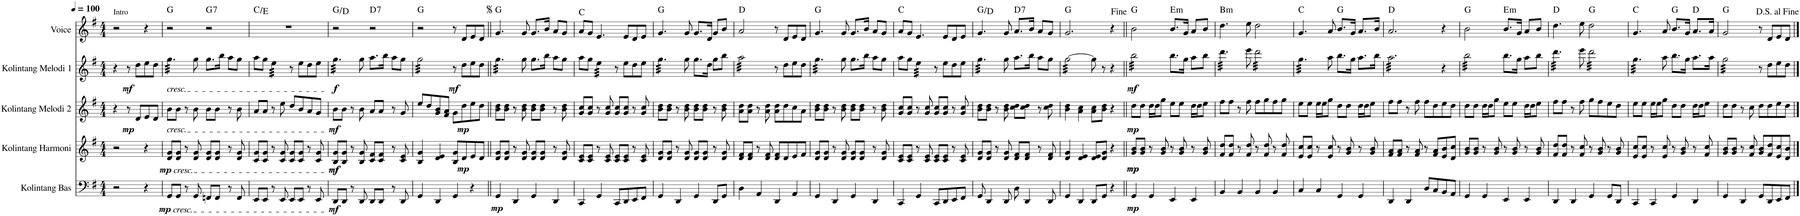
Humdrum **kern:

**kern	**dynam	**kern	**dynam	**kern	**dynam	**kern	**dynam	**kern	**harte
*part5	*part5	*part4	*part4	*part3	*part3	*part2	*part2	*part1	*part1
*staff5	*staff5	*staff4	*staff4	*staff3	*staff3	*staff2	*staff2	*staff1	*
*I"Kolintang Bas	*	*I"Kolintang Harmoni	*	*I"Kolintang Melodi 2	*	*I"Kolintang Melodi 1	*	*I"Voice	*
*I'Kol. Bas	*	*I'Kol. Harmoni	*	*I'Kol. Melodi 2	*	*I'Kol. Melodi 1	*	*I'Vo.	*
*clefF4	*	*clefG2	*	*clefG2	*	*clefG2	*	*clefG2	*
*k[f#]	*	*k[f#]	*	*k[f#]	*	*k[f#]	*	*k[f#]	*
*M4/4	*	*M4/4	*	*M4/4	*	*M4/4	*	*M4/4	*
*MM100	*	*MM100	*	*MM100	*	*MM100	*	*MM100	*
=1	=1	=1	=1	=1	=1	=1	=1	=1	=1
!	!	!	!	!	!	!	!	!LO:TX:a:t=Intro	!
2r	.	2r	.	4r	.	4r	.	2r	.
!	!	!	!	!	!LO:DY:b	!	!LO:DY:b	!	!
.	.	.	.	8r	mp	8r	mf	.	.
.	.	.	.	8d/L	.	8dd\L	.	.	.
4r	.	4r	.	8e/	.	8ee\	.	4r	.
.	.	.	.	8d/J	.	8dd\J	.	.	.
=2	=2	=2	=2	=2	=2	=2	=2	=2	=2
!	!	!	!	!	!	!LO:TX:b:i:t=cresc.	!	!	!
!	!	!	!	!LO:TX:b:i:t=cresc.	!	!	!	!	!
!	!	!LO:TX:b:i:t=cresc.	!	!	!	!	!	!	!
!LO:TX:b:i:t=cresc.	!	!	!	!	!	!	!	!	!
!	!LO:DY:b	!	!LO:DY:b	!	!	!	!	!	!
*	*	*	*	*	*	*tremolo	*	*	*
8GG/L	mp	8d/ 8g/L	mp	8b\L	.	32gg\LLL	.	2r	G:maj
.	.	.	.	.	.	32gg\	.	.	.
.	.	.	.	.	.	32gg\	.	.	.
.	.	.	.	.	.	32gg\	.	.	.
8GG/J	.	8d/ 8g/J	.	8b\J	.	32gg\	.	.	.
.	.	.	.	.	.	32gg\	.	.	.
.	.	.	.	.	.	32gg\	.	.	.
.	.	.	.	.	.	32gg\	.	.	.
8r	.	8r	.	8r	.	32gg\	.	.	.
.	.	.	.	.	.	32gg\	.	.	.
.	.	.	.	.	.	32gg\	.	.	.
.	.	.	.	.	.	32gg\JJJ	.	.	.
*	*	*	*	*	*	*Xtremolo	*	*	*
8GG/	.	8d/ 8g/	.	8b\	.	8gg\	.	.	.
!	!	!	!	!	!	!	!	!	!LO:H:kt=7
8FFn/L	.	8d/ 8g/L	.	8b\L	.	8.gg\L	.	2r	G:7
8FF/J	.	8d/ 8g/J	.	8b\J	.	.	.	.	.
.	.	.	.	.	.	16bb\Jk	.	.	.
8r	.	8r	.	8r	.	8aa\L	.	.	.
8FF/	.	8d/ 8g/	.	8b\	.	8gg\J	.	.	.
=3	=3	=3	=3	=3	=3	=3	=3	=3	=3
8EE/L	.	8c/ 8g/L	.	8a/L	.	8aa\L	.	1r	C:maj/3
8EE/J	.	8c/ 8g/J	.	8a/J	.	8gg\J	.	.	.
*	*	*	*	*	*	*tremolo	*	*	*
8r	.	8r	.	8r	.	32ee\LLL	.	.	.
.	.	.	.	.	.	32ee\	.	.	.
.	.	.	.	.	.	32ee\	.	.	.
.	.	.	.	.	.	32ee\	.	.	.
8EE/	.	8c/ 8g/	.	8ee\	.	32ee\	.	.	.
.	.	.	.	.	.	32ee\	.	.	.
.	.	.	.	.	.	32ee\	.	.	.
.	.	.	.	.	.	32ee\JJJ	.	.	.
*	*	*	*	*	*	*Xtremolo	*	*	*
8EE/L	.	8c/ 8g/L	.	8dd/L	.	8r	.	.	.
8EE/J	.	8c/ 8g/J	.	8b/	.	8ee\L	.	.	.
8r	.	8r	.	8a/	.	8dd\	.	.	.
8EE/	.	8c/ 8g/	.	8g/J	.	8ee\J	.	.	.
=4	=4	=4	=4	=4	=4	=4	=4	=4	=4
!	!LO:DY:b	!	!LO:DY:b	!	!	!	!	!	!
!	!	!	!LO:DY:n=1:b	!	!LO:DY:b	!	!LO:DY:b	!	!
*	*	*	*	*	*	*tremolo	*	*	*
8DD/L	mf	8B/ 8g/L	mf mf	8b\L	mf	32gg\LLL	f	2r	G:maj/5
.	.	.	.	.	.	32gg\	.	.	.
.	.	.	.	.	.	32gg\	.	.	.
.	.	.	.	.	.	32gg\	.	.	.
8DD/J	.	8B/ 8g/J	.	8b\J	.	32gg\	.	.	.
.	.	.	.	.	.	32gg\	.	.	.
.	.	.	.	.	.	32gg\	.	.	.
.	.	.	.	.	.	32gg\	.	.	.
8r	.	8r	.	8r	.	32gg\	.	.	.
.	.	.	.	.	.	32gg\	.	.	.
.	.	.	.	.	.	32gg\	.	.	.
.	.	.	.	.	.	32gg\JJJ	.	.	.
*	*	*	*	*	*	*Xtremolo	*	*	*
8DD/	.	8B/ 8g/	.	8b\	.	8gg\	.	.	.
!	!	!	!	!	!	!	!	!	!LO:H:kt=7
8DD/L	.	8c/ 8f#/L	.	8a/L	.	8.aa\L	.	2r	D:7
8DD/J	.	8c/ 8f#/J	.	8a/J	.	.	.	.	.
.	.	.	.	.	.	16bb\Jk	.	.	.
8r	.	8r	.	8r	.	8aa\L	.	.	.
8DD/	.	8c/ 8e/	.	8g/	.	8gg\J	.	.	.
=5	=5	=5	=5	=5	=5	=5	=5	=5	=5
*	*	*	*	*	*	*tremolo	*	*	*
4GG/	.	4B/ 4g/	.	8ee/L	.	32gg\LLL	.	2r	G:maj
.	.	.	.	.	.	32gg\	.	.	.
.	.	.	.	.	.	32gg\	.	.	.
.	.	.	.	.	.	32gg\	.	.	.
.	.	.	.	8dd/	.	32gg\	.	.	.
.	.	.	.	.	.	32gg\	.	.	.
.	.	.	.	.	.	32gg\	.	.	.
.	.	.	.	.	.	32gg\	.	.	.
4DD/	.	4d/ 4e/	.	8g/ 8b/	.	32gg\	.	.	.
.	.	.	.	.	.	32gg\	.	.	.
.	.	.	.	.	.	32gg\	.	.	.
.	.	.	.	.	.	32gg\	.	.	.
.	.	.	.	8f#/ 8a/J	.	32gg\	.	.	.
.	.	.	.	.	.	32gg\	.	.	.
.	.	.	.	.	.	32gg\	.	.	.
.	.	.	.	.	.	32gg\JJJ	.	.	.
*	*	*	*	*	*	*Xtremolo	*	*	*
!	!	!	!	!	!	!	!LO:DY:b	!	!
4GG/	.	8B/ 8g/L	.	8g\L	.	8r	mf	8r	.
!	!	!	!LO:DY:b	!	!LO:DY:b	!	!	!	!
.	.	8d/	mp	8dd\	mp	8dd\L	.	8d/L	.
4r	.	8e/	.	8ee\	.	8ee\	.	8e/	.
.	.	8d/J	.	8dd\J	.	8dd\J	.	8d/J	.
=6||	=6||	=6||	=6||	=6||	=6||	=6||	=6||	=6||	=6||
!	!LO:DY:b	!	!	!	!	!	!	!	!
*	*	*	*	*	*	*tremolo	*	*	*
4GG/	mp	8d/ 8g/L	.	8b\ 8dd\L	.	32gg\LLL	.	4.g/	G:maj
.	.	.	.	.	.	32gg\	.	.	.
.	.	.	.	.	.	32gg\	.	.	.
.	.	.	.	.	.	32gg\	.	.	.
.	.	8d/ 8g/J	.	8b\ 8dd\J	.	32gg\	.	.	.
.	.	.	.	.	.	32gg\	.	.	.
.	.	.	.	.	.	32gg\	.	.	.
.	.	.	.	.	.	32gg\	.	.	.
4DD/	.	8r	.	8r	.	32gg\	.	.	.
.	.	.	.	.	.	32gg\	.	.	.
.	.	.	.	.	.	32gg\	.	.	.
.	.	.	.	.	.	32gg\JJJ	.	.	.
*	*	*	*	*	*	*Xtremolo	*	*	*
.	.	8d/ 8g/	.	8b\ 8dd\	.	8gg\	.	8g/	.
4GG/	.	8d/ 8g/L	.	8b\ 8dd\L	.	8.gg\L	.	8.g/L	.
.	.	8d/ 8g/J	.	8b\ 8dd\J	.	.	.	.	.
.	.	.	.	.	.	16bb\Jk	.	16b/Jk	.
4DD/	.	8r	.	8r	.	8aa\L	.	8a/L	.
.	.	8d/ 8g/	.	8b\ 8dd\	.	8gg\J	.	8g/J	.
=7	=7	=7	=7	=7	=7	=7	=7	=7	=7
4CC/	.	8c/ 8e/L	.	8g/ 8cc/L	.	8aa\L	.	8a/L	C:maj
.	.	8c/ 8e/J	.	8g/ 8cc/J	.	8gg\J	.	8g/J	.
*	*	*	*	*	*	*tremolo	*	*	*
4GG/	.	8r	.	8r	.	32ee\LLL	.	4.e/	.
.	.	.	.	.	.	32ee\	.	.	.
.	.	.	.	.	.	32ee\	.	.	.
.	.	.	.	.	.	32ee\	.	.	.
.	.	8c/ 8e/	.	8g/ 8cc/	.	32ee\	.	.	.
.	.	.	.	.	.	32ee\	.	.	.
.	.	.	.	.	.	32ee\	.	.	.
.	.	.	.	.	.	32ee\JJJ	.	.	.
*	*	*	*	*	*	*Xtremolo	*	*	*
8CC/L	.	8c/ 8e/L	.	8g/ 8cc/L	.	8r	.	.	.
8DD/	.	8c/ 8e/J	.	8g/ 8cc/J	.	8ee\L	.	8e/L	.
8EE/	.	8r	.	8r	.	8dd\	.	8d/	.
8FF#/J	.	8c/ 8e/	.	8g/ 8cc/	.	8ee\J	.	8e/J	.
=8	=8	=8	=8	=8	=8	=8	=8	=8	=8
*	*	*	*	*	*	*tremolo	*	*	*
4GG/	.	8d/ 8g/L	.	8b\ 8dd\L	.	32gg\LLL	.	4.g/	G:maj
.	.	.	.	.	.	32gg\	.	.	.
.	.	.	.	.	.	32gg\	.	.	.
.	.	.	.	.	.	32gg\	.	.	.
.	.	8d/ 8g/J	.	8b\ 8dd\J	.	32gg\	.	.	.
.	.	.	.	.	.	32gg\	.	.	.
.	.	.	.	.	.	32gg\	.	.	.
.	.	.	.	.	.	32gg\	.	.	.
4DD/	.	8r	.	8r	.	32gg\	.	.	.
.	.	.	.	.	.	32gg\	.	.	.
.	.	.	.	.	.	32gg\	.	.	.
.	.	.	.	.	.	32gg\JJJ	.	.	.
*	*	*	*	*	*	*Xtremolo	*	*	*
.	.	8d/ 8g/	.	8b\ 8dd\	.	8gg\	.	8g/	.
4GG/	.	8d/ 8g/L	.	8b\ 8dd\L	.	8.gg\L	.	8.g/L	.
.	.	8d/ 8g/J	.	8b\ 8dd\J	.	.	.	.	.
.	.	.	.	.	.	16dd\Jk	.	16d/Jk	.
8DD/L	.	8r	.	8r	.	8gg\L	.	8g/L	.
8GG/J	.	8d/ 8g/	.	8b\ 8dd\	.	8bb\J	.	8b/J	.
=9	=9	=9	=9	=9	=9	=9	=9	=9	=9
*	*	*	*	*	*	*tremolo	*	*	*
4D\	.	8d/ 8f#/L	.	8a\ 8dd\L	.	32aa\LLL	.	2a/	D:maj
.	.	.	.	.	.	32aa\	.	.	.
.	.	.	.	.	.	32aa\	.	.	.
.	.	.	.	.	.	32aa\	.	.	.
.	.	8d/ 8f#/J	.	8a\ 8dd\J	.	32aa\	.	.	.
.	.	.	.	.	.	32aa\	.	.	.
.	.	.	.	.	.	32aa\	.	.	.
.	.	.	.	.	.	32aa\	.	.	.
4AA/	.	8r	.	8r	.	32aa\	.	.	.
.	.	.	.	.	.	32aa\	.	.	.
.	.	.	.	.	.	32aa\	.	.	.
.	.	.	.	.	.	32aa\	.	.	.
.	.	8d/ 8f#/	.	8a\ 8dd\	.	32aa\	.	.	.
.	.	.	.	.	.	32aa\	.	.	.
.	.	.	.	.	.	32aa\	.	.	.
.	.	.	.	.	.	32aa\JJJ	.	.	.
*	*	*	*	*	*	*Xtremolo	*	*	*
4DD/	.	8d/ 8f#/L	.	8a\ 8dd\L	.	8r	.	8r	.
.	.	8d/	.	8dd\	.	8dd\L	.	8d/L	.
4AA/	.	8e/	.	8cc\	.	8ee\	.	8e/	.
.	.	8f#/J	.	8a\J	.	8dd\J	.	8d/J	.
=10	=10	=10	=10	=10	=10	=10	=10	=10	=10
*	*	*	*	*	*	*tremolo	*	*	*
4GG/	.	8d/ 8g/L	.	8b\ 8dd\L	.	32gg\LLL	.	4.g/	G:maj
.	.	.	.	.	.	32gg\	.	.	.
.	.	.	.	.	.	32gg\	.	.	.
.	.	.	.	.	.	32gg\	.	.	.
.	.	8d/ 8g/J	.	8b\ 8dd\J	.	32gg\	.	.	.
.	.	.	.	.	.	32gg\	.	.	.
.	.	.	.	.	.	32gg\	.	.	.
.	.	.	.	.	.	32gg\	.	.	.
4DD/	.	8r	.	8r	.	32gg\	.	.	.
.	.	.	.	.	.	32gg\	.	.	.
.	.	.	.	.	.	32gg\	.	.	.
.	.	.	.	.	.	32gg\JJJ	.	.	.
*	*	*	*	*	*	*Xtremolo	*	*	*
.	.	8d/ 8g/	.	8b\ 8dd\	.	8gg\	.	8g/	.
4GG/	.	8d/ 8g/L	.	8b\ 8dd\L	.	8.gg\L	.	8.g/L	.
.	.	8d/ 8g/J	.	8b\ 8dd\J	.	.	.	.	.
.	.	.	.	.	.	16bb\Jk	.	16b/Jk	.
4DD/	.	8r	.	8r	.	8aa\L	.	8a/L	.
.	.	8d/ 8g/	.	8b\ 8dd\	.	8gg\J	.	8g/J	.
=11	=11	=11	=11	=11	=11	=11	=11	=11	=11
4CC/	.	8c/ 8e/L	.	8g/ 8cc/L	.	8aa\L	.	8a/L	C:maj
.	.	8c/ 8e/J	.	8g/ 8cc/J	.	8gg\J	.	8g/J	.
*	*	*	*	*	*	*tremolo	*	*	*
4GG/	.	8r	.	8r	.	32ee\LLL	.	4.e/	.
.	.	.	.	.	.	32ee\	.	.	.
.	.	.	.	.	.	32ee\	.	.	.
.	.	.	.	.	.	32ee\	.	.	.
.	.	8c/ 8e/	.	8g/ 8cc/	.	32ee\	.	.	.
.	.	.	.	.	.	32ee\	.	.	.
.	.	.	.	.	.	32ee\	.	.	.
.	.	.	.	.	.	32ee\JJJ	.	.	.
*	*	*	*	*	*	*Xtremolo	*	*	*
8CC/L	.	8c/ 8e/L	.	8g/ 8cc/L	.	8r	.	.	.
8DD/	.	8c/ 8e/J	.	8g/ 8cc/J	.	8ee\L	.	8e/L	.
8EE/	.	8r	.	8r	.	8dd\	.	8d/	.
8FF#/J	.	8c/ 8e/	.	8g/ 8cc/	.	8ee\J	.	8e/J	.
=12	=12	=12	=12	=12	=12	=12	=12	=12	=12
*	*	*	*	*	*	*tremolo	*	*	*
8GG/	.	8d/ 8g/L	.	8b\ 8dd\L	.	32gg\LLL	.	4.g/	G:maj/5
.	.	.	.	.	.	32gg\	.	.	.
.	.	.	.	.	.	32gg\	.	.	.
.	.	.	.	.	.	32gg\	.	.	.
4DD/	.	8d/ 8g/J	.	8b\ 8dd\J	.	32gg\	.	.	.
.	.	.	.	.	.	32gg\	.	.	.
.	.	.	.	.	.	32gg\	.	.	.
.	.	.	.	.	.	32gg\	.	.	.
.	.	8r	.	8r	.	32gg\	.	.	.
.	.	.	.	.	.	32gg\	.	.	.
.	.	.	.	.	.	32gg\	.	.	.
.	.	.	.	.	.	32gg\JJJ	.	.	.
*	*	*	*	*	*	*Xtremolo	*	*	*
8DD/	.	8d/ 8g/	.	8b\ 8dd\	.	8gg\	.	8g/	.
!	!	!	!	!	!	!	!	!	!LO:H:kt=7
8D\	.	8d/ 8f#/L	.	8cc\ 8dd\L	.	8.aa\L	.	8.a/L	D:7
4DD/	.	8d/ 8f#/J	.	8cc\ 8dd\J	.	.	.	.	.
.	.	.	.	.	.	16bb\Jk	.	16b/Jk	.
.	.	8r	.	8r	.	8aa\L	.	8a/L	.
8DD/	.	8d/ 8f#/	.	8cc\ 8dd\	.	8gg\J	.	8g/J	.
=13	=13	=13	=13	=13	=13	=13	=13	=13	=13
*	*	*	*	*	*	*tremolo	*	*	*
4GG/	.	4d/ 4g/	.	4b\ 4dd\	.	[32gg\LLL	.	2.g/	G:maj
.	.	.	.	.	.	32gg\	.	.	.
.	.	.	.	.	.	32gg\	.	.	.
.	.	.	.	.	.	32gg\	.	.	.
.	.	.	.	.	.	32gg\	.	.	.
.	.	.	.	.	.	32gg\	.	.	.
.	.	.	.	.	.	32gg\	.	.	.
.	.	.	.	.	.	32gg\	.	.	.
4DD/	.	4d/ 4e/	.	4a\ 4cc\	.	32gg\	.	.	.
.	.	.	.	.	.	32gg\	.	.	.
.	.	.	.	.	.	32gg\	.	.	.
.	.	.	.	.	.	32gg\	.	.	.
.	.	.	.	.	.	32gg\	.	.	.
.	.	.	.	.	.	32gg\	.	.	.
.	.	.	.	.	.	32gg\	.	.	.
.	.	.	.	.	.	32gg\JJJ	.	.	.
*	*	*	*	*	*	*Xtremolo	*	*	*
8DD/L	.	8d/ 8e/L	.	8a\ 8cc\L	.	8gg\]	.	.	.
8GG/J	.	8d/ 8g/J	.	8b\ 8dd\J	.	8r	.	.	.
4r	.	4r	.	4r	.	4r	.	4r	.
=14||	=14||	=14||	=14||	=14||	=14||	=14||	=14||	=14||	=14||
!	!LO:DY:b	!	!LO:DY:b	!	!	!	!	!	!
!	!	!	!LO:DY:n=1:b	!	!LO:DY:b	!	!LO:DY:b	!	!
*	*	*	*	*	*	*tremolo	*	*	*
4GG/	mp	8g/ 8b/L	mp mp	8dd\L	mp	32bb\LLL	mf	2b\	G:maj
.	.	.	.	.	.	32bb\	.	.	.
.	.	.	.	.	.	32bb\	.	.	.
.	.	.	.	.	.	32bb\	.	.	.
.	.	8g/ 8b/J	.	8dd\J	.	32bb\	.	.	.
.	.	.	.	.	.	32bb\	.	.	.
.	.	.	.	.	.	32bb\	.	.	.
.	.	.	.	.	.	32bb\	.	.	.
4GG/	.	8r	.	16dd\LL	.	32bb\	.	.	.
.	.	.	.	.	.	32bb\	.	.	.
.	.	.	.	16dd\J	.	32bb\	.	.	.
.	.	.	.	.	.	32bb\	.	.	.
.	.	8g/ 8b/	.	8gg\J	.	32bb\	.	.	.
.	.	.	.	.	.	32bb\	.	.	.
.	.	.	.	.	.	32bb\	.	.	.
.	.	.	.	.	.	32bb\JJJ	.	.	.
*	*	*	*	*	*	*Xtremolo	*	*	*
!	!	!	!	!	!	!	!	!	!LO:H:kt=m
4EE/	.	8r	.	8ee\L	.	8.bb\L	.	8.b/L	E:min
.	.	8g/ 8b/	.	8ee\J	.	.	.	.	.
.	.	.	.	.	.	16gg\Jk	.	16g/Jk	.
4EE/	.	8r	.	16dd\LL	.	8aa\L	.	8a/L	.
.	.	.	.	16dd\J	.	.	.	.	.
.	.	8g/ 8b/	.	8ee\J	.	8bb\J	.	8b/J	.
=15	=15	=15	=15	=15	=15	=15	=15	=15	=15
!	!	!	!	!	!	!	!	!	!LO:H:kt=m
*	*	*	*	*	*	*tremolo	*	*	*
4BB/	.	8f#/ 8dd/L	.	8ff#\L	.	32ddd\LLL	.	4.dd\	B:min
.	.	.	.	.	.	32ddd\	.	.	.
.	.	.	.	.	.	32ddd\	.	.	.
.	.	.	.	.	.	32ddd\	.	.	.
.	.	8f#/ 8dd/J	.	8ff#\J	.	32ddd\	.	.	.
.	.	.	.	.	.	32ddd\	.	.	.
.	.	.	.	.	.	32ddd\	.	.	.
.	.	.	.	.	.	32ddd\	.	.	.
4BB/	.	8r	.	8r	.	32ddd\	.	.	.
.	.	.	.	.	.	32ddd\	.	.	.
.	.	.	.	.	.	32ddd\	.	.	.
.	.	.	.	.	.	32ddd\JJJ	.	.	.
*	*	*	*	*	*	*Xtremolo	*	*	*
.	.	8f#/ 8dd/	.	8ff#\	.	8eee\	.	8ee\	.
*	*	*	*	*	*	*tremolo	*	*	*
4BB/	.	8r	.	8ff#\L	.	32ddd\LLL	.	2dd\	.
.	.	.	.	.	.	32ddd\	.	.	.
.	.	.	.	.	.	32ddd\	.	.	.
.	.	.	.	.	.	32ddd\	.	.	.
.	.	8f#/ 8dd/	.	8gg\	.	32ddd\	.	.	.
.	.	.	.	.	.	32ddd\	.	.	.
.	.	.	.	.	.	32ddd\	.	.	.
.	.	.	.	.	.	32ddd\	.	.	.
4BB/	.	8r	.	8ff#\	.	32ddd\	.	.	.
.	.	.	.	.	.	32ddd\	.	.	.
.	.	.	.	.	.	32ddd\	.	.	.
.	.	.	.	.	.	32ddd\	.	.	.
.	.	8f#/ 8dd/	.	8gg\J	.	32ddd\	.	.	.
.	.	.	.	.	.	32ddd\	.	.	.
.	.	.	.	.	.	32ddd\	.	.	.
.	.	.	.	.	.	32ddd\JJJ	.	.	.
=16	=16	=16	=16	=16	=16	=16	=16	=16	=16
4C/	.	8e/ 8cc/L	.	8ee\L	.	32gg\LLL	.	4.g/	C:maj
.	.	.	.	.	.	32gg\	.	.	.
.	.	.	.	.	.	32gg\	.	.	.
.	.	.	.	.	.	32gg\	.	.	.
.	.	8e/ 8cc/J	.	8ee\J	.	32gg\	.	.	.
.	.	.	.	.	.	32gg\	.	.	.
.	.	.	.	.	.	32gg\	.	.	.
.	.	.	.	.	.	32gg\	.	.	.
4C/	.	8r	.	16ee\LL	.	32gg\	.	.	.
.	.	.	.	.	.	32gg\	.	.	.
.	.	.	.	16ee\J	.	32gg\	.	.	.
.	.	.	.	.	.	32gg\JJJ	.	.	.
*	*	*	*	*	*	*Xtremolo	*	*	*
.	.	8e/ 8cc/	.	8gg\J	.	8aa\	.	8a/	.
4GG/	.	8r	.	8dd\L	.	8.bb\L	.	8.b/L	G:maj
.	.	8g/ 8b/	.	8dd\J	.	.	.	.	.
.	.	.	.	.	.	16gg\Jk	.	16g/Jk	.
4GG/	.	8r	.	16dd\LL	.	8.aa\L	.	8.a/L	.
.	.	.	.	16dd\J	.	.	.	.	.
.	.	8g/ 8b/	.	8ee\J	.	.	.	.	.
.	.	.	.	.	.	16bb\Jk	.	16b/Jk	.
=17	=17	=17	=17	=17	=17	=17	=17	=17	=17
*	*	*	*	*	*	*tremolo	*	*	*
4DD/	.	8f#/ 8a/L	.	8ff#\L	.	32aa\LLL	.	2.a/	D:maj
.	.	.	.	.	.	32aa\	.	.	.
.	.	.	.	.	.	32aa\	.	.	.
.	.	.	.	.	.	32aa\	.	.	.
.	.	8f#/ 8a/J	.	8ff#\J	.	32aa\	.	.	.
.	.	.	.	.	.	32aa\	.	.	.
.	.	.	.	.	.	32aa\	.	.	.
.	.	.	.	.	.	32aa\	.	.	.
4DD/	.	8r	.	8r	.	32aa\	.	.	.
.	.	.	.	.	.	32aa\	.	.	.
.	.	.	.	.	.	32aa\	.	.	.
.	.	.	.	.	.	32aa\	.	.	.
.	.	8f#/ 8a/	.	8ff#\	.	32aa\	.	.	.
.	.	.	.	.	.	32aa\	.	.	.
.	.	.	.	.	.	32aa\	.	.	.
.	.	.	.	.	.	32aa\	.	.	.
8D/L	.	8r	.	8ff#\L	.	32aa\	.	.	.
.	.	.	.	.	.	32aa\	.	.	.
.	.	.	.	.	.	32aa\	.	.	.
.	.	.	.	.	.	32aa\	.	.	.
8C/	.	8f#/ 8a/L	.	8dd\	.	32aa\	.	.	.
.	.	.	.	.	.	32aa\	.	.	.
.	.	.	.	.	.	32aa\	.	.	.
.	.	.	.	.	.	32aa\JJJ	.	.	.
8BB/	.	8e/ 8b/	.	8ee\	.	4r	.	4r	.
8AA/J	.	8d/ 8cc/J	.	8dd\J	.	.	.	.	.
=18	=18	=18	=18	=18	=18	=18	=18	=18	=18
4GG/	.	8g/ 8b/L	.	8dd\L	.	32bb\LLL	.	2b\	G:maj
.	.	.	.	.	.	32bb\	.	.	.
.	.	.	.	.	.	32bb\	.	.	.
.	.	.	.	.	.	32bb\	.	.	.
.	.	8g/ 8b/J	.	8dd\J	.	32bb\	.	.	.
.	.	.	.	.	.	32bb\	.	.	.
.	.	.	.	.	.	32bb\	.	.	.
.	.	.	.	.	.	32bb\	.	.	.
4GG/	.	8r	.	16dd\LL	.	32bb\	.	.	.
.	.	.	.	.	.	32bb\	.	.	.
.	.	.	.	16dd\J	.	32bb\	.	.	.
.	.	.	.	.	.	32bb\	.	.	.
.	.	8g/ 8b/	.	8gg\J	.	32bb\	.	.	.
.	.	.	.	.	.	32bb\	.	.	.
.	.	.	.	.	.	32bb\	.	.	.
.	.	.	.	.	.	32bb\JJJ	.	.	.
*	*	*	*	*	*	*Xtremolo	*	*	*
!	!	!	!	!	!	!	!	!	!LO:H:kt=m
4EE/	.	8r	.	8ee\L	.	8.bb\L	.	8.b/L	E:min
.	.	8g/ 8b/	.	8ee\J	.	.	.	.	.
.	.	.	.	.	.	16gg\Jk	.	16g/Jk	.
4EE/	.	8r	.	16dd\LL	.	8aa\L	.	8a/L	.
.	.	.	.	16dd\J	.	.	.	.	.
.	.	8g/ 8b/	.	8ee\J	.	8bb\J	.	8b/J	.
=19	=19	=19	=19	=19	=19	=19	=19	=19	=19
*	*	*	*	*	*	*tremolo	*	*	*
4DD/	.	8f#/ 8dd/L	.	8ff#\L	.	32ddd\LLL	.	4.dd\	D:maj
.	.	.	.	.	.	32ddd\	.	.	.
.	.	.	.	.	.	32ddd\	.	.	.
.	.	.	.	.	.	32ddd\	.	.	.
.	.	8f#/ 8dd/J	.	8ff#\J	.	32ddd\	.	.	.
.	.	.	.	.	.	32ddd\	.	.	.
.	.	.	.	.	.	32ddd\	.	.	.
.	.	.	.	.	.	32ddd\	.	.	.
4DD/	.	8r	.	8r	.	32ddd\	.	.	.
.	.	.	.	.	.	32ddd\	.	.	.
.	.	.	.	.	.	32ddd\	.	.	.
.	.	.	.	.	.	32ddd\JJJ	.	.	.
*	*	*	*	*	*	*Xtremolo	*	*	*
.	.	8f#/ 8cc/	.	8ff#\	.	8eee\	.	8ee\	.
*	*	*	*	*	*	*tremolo	*	*	*
4GG/	.	8r	.	8gg\L	.	32ddd\LLL	.	2dd\	G:maj
.	.	.	.	.	.	32ddd\	.	.	.
.	.	.	.	.	.	32ddd\	.	.	.
.	.	.	.	.	.	32ddd\	.	.	.
.	.	8g/ 8b/	.	8ff#\	.	32ddd\	.	.	.
.	.	.	.	.	.	32ddd\	.	.	.
.	.	.	.	.	.	32ddd\	.	.	.
.	.	.	.	.	.	32ddd\	.	.	.
8GG/L	.	8r	.	8ee\	.	32ddd\	.	.	.
.	.	.	.	.	.	32ddd\	.	.	.
.	.	.	.	.	.	32ddd\	.	.	.
.	.	.	.	.	.	32ddd\	.	.	.
8DD/J	.	8g/ 8b/	.	8dd\J	.	32ddd\	.	.	.
.	.	.	.	.	.	32ddd\	.	.	.
.	.	.	.	.	.	32ddd\	.	.	.
.	.	.	.	.	.	32ddd\JJJ	.	.	.
=20	=20	=20	=20	=20	=20	=20	=20	=20	=20
4CC/	.	8e/ 8cc/L	.	8ee\L	.	32gg\LLL	.	4.g/	C:maj
.	.	.	.	.	.	32gg\	.	.	.
.	.	.	.	.	.	32gg\	.	.	.
.	.	.	.	.	.	32gg\	.	.	.
.	.	8e/ 8cc/J	.	8ee\J	.	32gg\	.	.	.
.	.	.	.	.	.	32gg\	.	.	.
.	.	.	.	.	.	32gg\	.	.	.
.	.	.	.	.	.	32gg\	.	.	.
4CC/	.	8r	.	16ee\LL	.	32gg\	.	.	.
.	.	.	.	.	.	32gg\	.	.	.
.	.	.	.	16ee\J	.	32gg\	.	.	.
.	.	.	.	.	.	32gg\JJJ	.	.	.
*	*	*	*	*	*	*Xtremolo	*	*	*
.	.	8e/ 8cc/	.	8gg\J	.	8aa\	.	8a/	.
4GG/	.	8r	.	8dd\L	.	8.bb\L	.	8.b/L	G:maj
.	.	8g/ 8b/	.	8dd\J	.	.	.	.	.
.	.	.	.	.	.	16gg\Jk	.	16g/Jk	.
4DD/	.	8r	.	16dd\LL	.	8.aa\L	.	8.a/L	D:maj
.	.	.	.	16dd\J	.	.	.	.	.
.	.	8f#/ 8cc/	.	8ee\J	.	.	.	.	.
.	.	.	.	.	.	16aa\Jk	.	16a/Jk	.
=21	=21	=21	=21	=21	=21	=21	=21	=21	=21
*	*	*	*	*	*	*tremolo	*	*	*
4GG/	.	8g/ 8b/L	.	8dd\L	.	32gg\LLL	.	2g/	G:maj
.	.	.	.	.	.	32gg\	.	.	.
.	.	.	.	.	.	32gg\	.	.	.
.	.	.	.	.	.	32gg\	.	.	.
.	.	8g/ 8b/J	.	8dd\J	.	32gg\	.	.	.
.	.	.	.	.	.	32gg\	.	.	.
.	.	.	.	.	.	32gg\	.	.	.
.	.	.	.	.	.	32gg\	.	.	.
4DD/	.	8r	.	8r	.	32gg\	.	.	.
.	.	.	.	.	.	32gg\	.	.	.
.	.	.	.	.	.	32gg\	.	.	.
.	.	.	.	.	.	32gg\	.	.	.
.	.	8f#/ 8cc/	.	8cc\	.	32gg\	.	.	.
.	.	.	.	.	.	32gg\	.	.	.
.	.	.	.	.	.	32gg\	.	.	.
.	.	.	.	.	.	32gg\JJJ	.	.	.
*	*	*	*	*	*	*Xtremolo	*	*	*
8GG/L	.	8g/ 8b/L	.	8dd\L	.	8r	.	8r	.
8DD/	.	8f#/ 8dd/	.	8dd\	.	8dd\L	.	8d/L	.
8EE/	.	8e/ 8cc/	.	8ee\	.	8ee\	.	8e/	.
8FF#/J	.	8d/ 8b/J	.	8dd\J	.	8dd\J	.	8d/J	.
==	==	==	==	==	==	==	==	==	==
*-	*-	*-	*-	*-	*-	*-	*-	*-	*-
